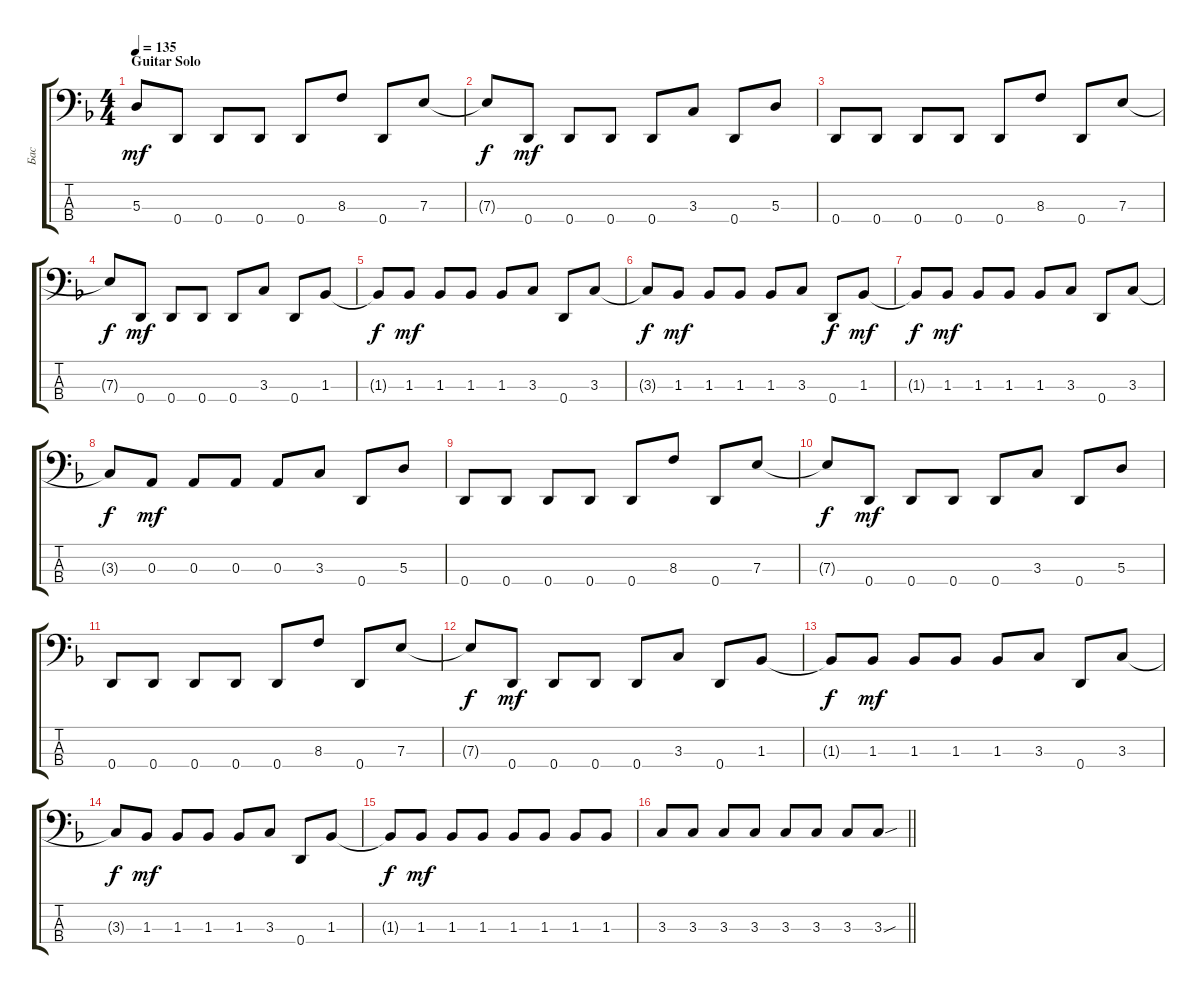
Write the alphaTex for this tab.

\track ("Бас" "Бас") {instrument electricbassfinger}
\staff {score tabs}
\tuning (G2 D2 A1 D1) {hide}
\ts (4 4)
\section ("" "Guitar Solo")
\tempo 135
\clef f4
\ks dminor
5.3{t}.8{dy mf} 0.4.8 0.4.8 0.4.8 0.4.8 8.3.8 0.4.8 7.3.8 |
7.3{t}.8{dy f} 0.4.8{dy mf} 0.4.8 0.4.8 0.4.8 3.3.8 0.4.8 5.3.8 |
0.4.8 0.4.8 0.4.8 0.4.8 0.4.8 8.3.8 0.4.8 7.3.8 |
7.3{t}.8{dy f} 0.4.8{dy mf} 0.4.8 0.4.8 0.4.8 3.3.8 0.4.8 1.3.8 |
1.3{t}.8{dy f} 1.3.8{dy mf} 1.3.8 1.3.8 1.3.8 3.3.8 0.4.8 3.3.8 |
3.3{t}.8{dy f} 1.3.8{dy mf} 1.3.8 1.3.8 1.3.8 3.3.8 0.4.8{dy f} 1.3.8{dy mf} |
1.3{t}.8{dy f} 1.3.8{dy mf} 1.3.8 1.3.8 1.3.8 3.3.8 0.4.8 3.3.8 |
3.3{t}.8{dy f} 0.3.8{dy mf} 0.3.8 0.3.8 0.3.8 3.3.8 0.4.8 5.3.8 |
0.4.8 0.4.8 0.4.8 0.4.8 0.4.8 8.3.8 0.4.8 7.3.8 |
7.3{t}.8{dy f} 0.4.8{dy mf} 0.4.8 0.4.8 0.4.8 3.3.8 0.4.8 5.3.8 |
0.4.8 0.4.8 0.4.8 0.4.8 0.4.8 8.3.8 0.4.8 7.3.8 |
7.3{t}.8{dy f} 0.4.8{dy mf} 0.4.8 0.4.8 0.4.8 3.3.8 0.4.8 1.3.8 |
1.3{t}.8{dy f} 1.3.8{dy mf} 1.3.8 1.3.8 1.3.8 3.3.8 0.4.8 3.3.8 |
3.3{t}.8{dy f} 1.3.8{dy mf} 1.3.8 1.3.8 1.3.8 3.3.8 0.4.8 1.3.8 |
1.3{t}.8{dy f} 1.3.8{dy mf} 1.3.8 1.3.8 1.3.8 1.3.8 1.3.8 1.3.8 |
\barLineRight lightlight
3.3.8 3.3.8 3.3.8 3.3.8 3.3.8 3.3.8 3.3.8 3.3{sou}.8
